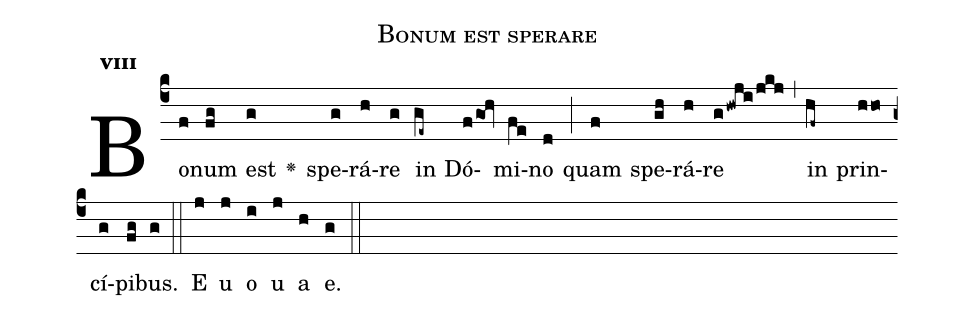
name:Bonum est sperare;
office-part:Antiphona;
mode:8;
%%
initial-style: 1;
name: Bonum est sperare;
book: Antiphonae & Responsoria/Tomus III, p. 5;
occasion: Psalterium Hebdomada I Dominica;
office-part: Hora media Ant 1;
user-notes: ;
commentary: ;
annotation: 8g;
centering-scheme: english;
fontsize: 12;
font: OFLSortsMillGoudy;
height: 11;
width: 4.5;
%%
(c4)Bo(f)num(fg) est(g) <v>\greheightstar</v>() spe(g)rá(h)re(g) in(ge~) Dó(fgoh)mi(fe)no(d) (;) quam(f) spe(gh)rá(h)re(ghwji/jkj) (,) in(hf~) prin(hho)cí(g)pi(fg)bus.(g) (::)
E(j) u(j) o(i) u(j) a(h) e.(g) (::)
